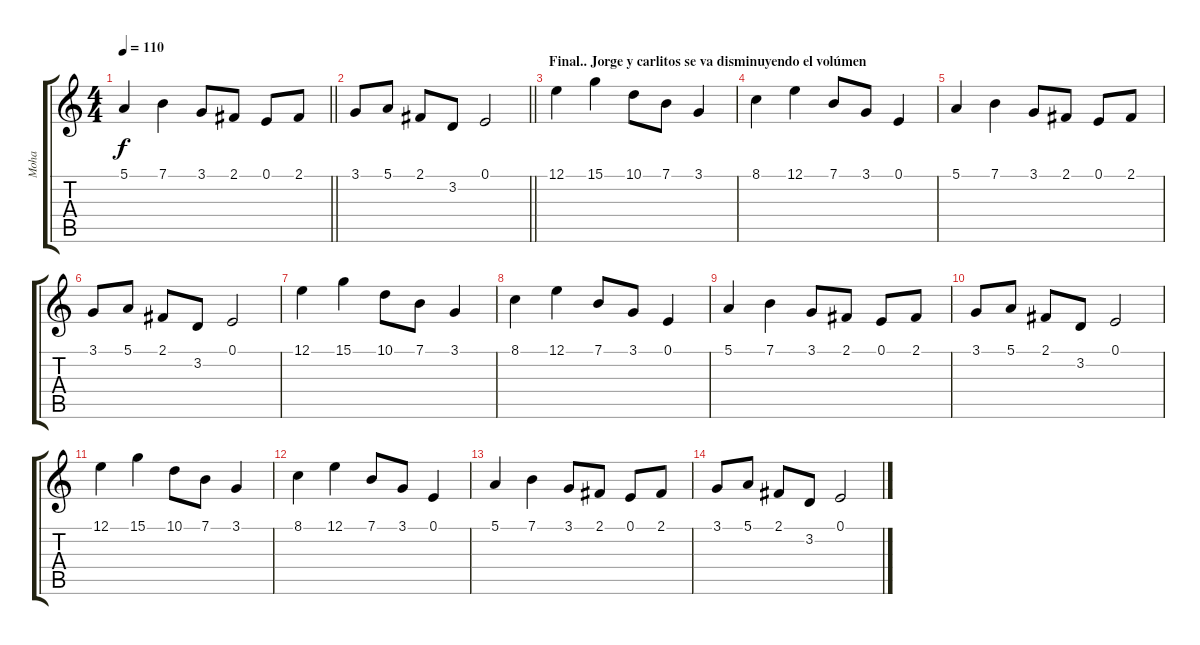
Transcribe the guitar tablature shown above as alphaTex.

\track ("Moha" "Moha") {instrument violin}
\staff {score tabs}
\tuning (E4 B3 G3 D3 A2 E2) {hide}
\ts (4 4)
\tempo 110
\clef g2
\barLineRight lightlight
\ks c
5.1.4{dy f} 7.1.4 3.1.8 2.1.8 0.1.8 2.1.8 |
\barLineRight lightlight
3.1.8 5.1.8 2.1.8 3.2.8 0.1.2 |
\section ("" "Final.. Jorge y carlitos se va disminuyendo el volúmen")
12.1.4 15.1.4 10.1.8 7.1.8 3.1.4 |
8.1.4 12.1.4 7.1.8 3.1.8 0.1.4 |
5.1.4 7.1.4 3.1.8 2.1.8 0.1.8 2.1.8 |
3.1.8 5.1.8 2.1.8 3.2.8 0.1.2 |
12.1.4 15.1.4 10.1.8 7.1.8 3.1.4 |
8.1.4 12.1.4 7.1.8 3.1.8 0.1.4 |
5.1.4 7.1.4 3.1.8 2.1.8 0.1.8 2.1.8 |
3.1.8 5.1.8 2.1.8 3.2.8 0.1.2 |
12.1.4 15.1.4 10.1.8 7.1.8 3.1.4 |
8.1.4 12.1.4 7.1.8 3.1.8 0.1.4 |
5.1.4 7.1.4 3.1.8 2.1.8 0.1.8 2.1.8 |
3.1.8 5.1.8 2.1.8 3.2.8 0.1.2
